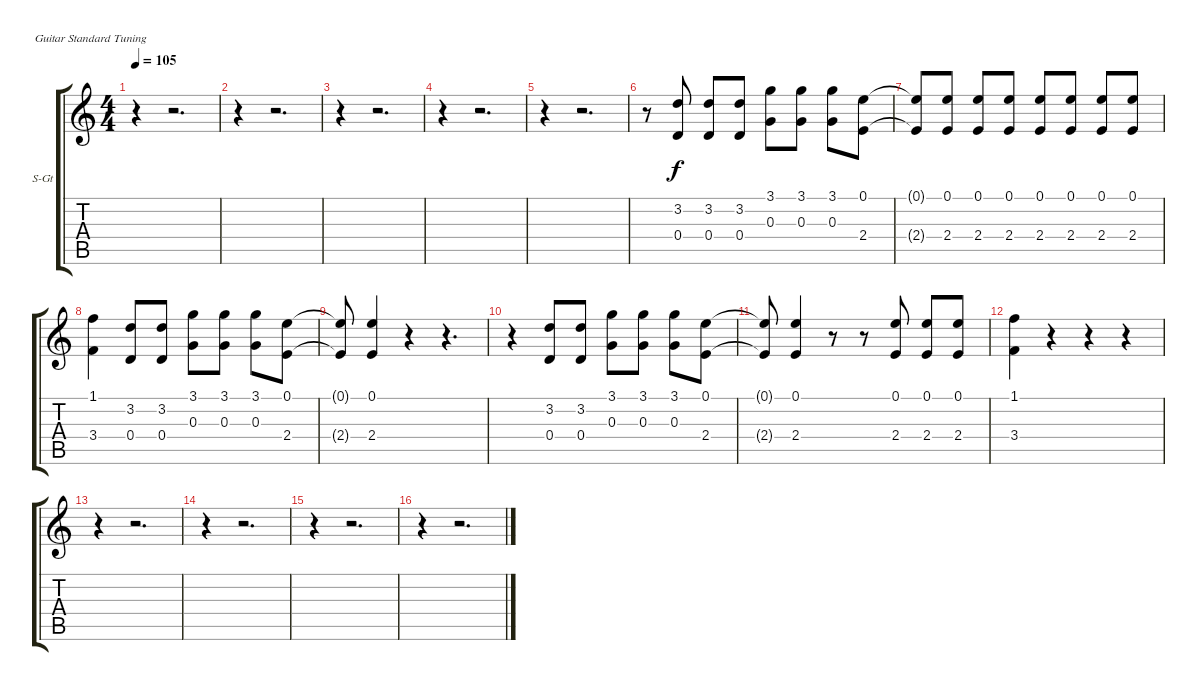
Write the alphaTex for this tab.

\bracketExtendMode groupsimilarinstruments
\firstSystemTrackNameOrientation horizontal
\otherSystemsTrackNameOrientation horizontal
\track ("Õîð" "S-Gt") {instrument choiraahs}
\staff {score tabs}
\tuning (E4 B3 G3 D3 A2 E2)
\displaytranspose 12
\ts (4 4)
\tempo 105
\clef g2
\ks c
r.4{dy f} r.2{d} |
r.4 r.2{d} |
r.4 r.2{d} |
r.4 r.2{d} |
r.4 r.2{d} |
r.8 (3.2 0.4).8 (3.2 0.4).8 (3.2 0.4).8 (3.1 0.3).8 (3.1 0.3).8 (3.1 0.3).8 (0.1 2.4).8 |
(0.1{t} 2.4{t}).8 (0.1 2.4).8 (0.1 2.4).8 (0.1 2.4).8 (0.1 2.4).8 (0.1 2.4).8 (0.1 2.4).8 (0.1 2.4).8 |
(1.1 3.4).4 (3.2 0.4).8 (3.2 0.4).8 (3.1 0.3).8 (3.1 0.3).8 (3.1 0.3).8 (0.1 2.4).8 |
(0.1{t} 2.4{t}).8 (0.1 2.4).4 r.4 r.4{d} |
r.4 (3.2 0.4).8 (3.2 0.4).8 (3.1 0.3).8 (3.1 0.3).8 (3.1 0.3).8 (0.1 2.4).8 |
(0.1{t} 2.4{t}).8 (0.1 2.4).4 r.8 r.8 (0.1 2.4).8 (0.1 2.4).8 (0.1 2.4).8 |
(1.1 3.4).4 r.4 r.4 r.4 |
r.4 r.2{d} |
r.4 r.2{d} |
r.4 r.2{d} |
r.4 r.2{d}
